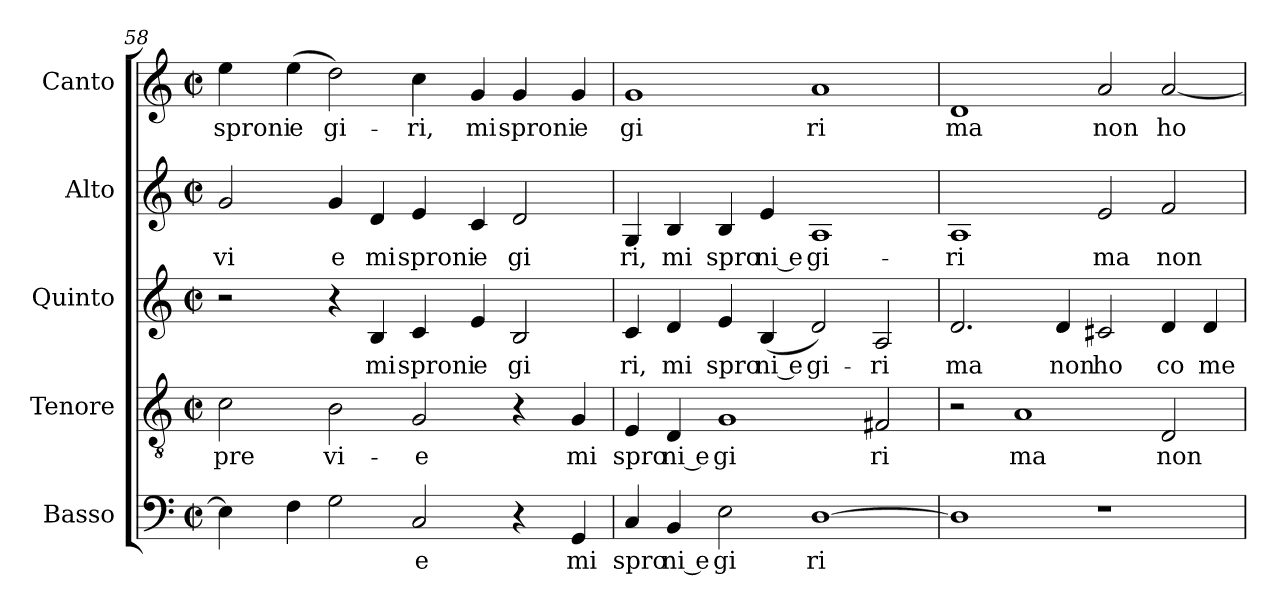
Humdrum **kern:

**kern	**text	**kern	**text	**kern	**text	**kern	**text	**kern	**text
*part5	*part5	*part4	*part4	*part3	*part3	*part2	*part2	*part1	*part1
*staff5	*staff5	*staff4	*staff4	*staff3	*staff3	*staff2	*staff2	*staff1	*staff1
*I"Basso	*	*I"Tenore	*	*I"Quinto	*	*I"Alto	*	*I"Canto	*
*clefF4	*	*clefGv2	*	*clefG2	*	*clefG2	*	*clefG2	*
*M2/2	*	*M2/2	*	*M2/2	*	*M2/2	*	*M2/2	*
*met(c|)	*	*met(c|)	*	*met(c|)	*	*met(c|)	*	*met(c|)	*
=58	=58	=58	=58	=58	=58	=58	=58	=58	=58
!	!	!	!LO:LY:b:cj	!	!	!	!LO:LY:b:cj	!	!LO:LY:b:cj
4E\]	.	2c\	-pre	2r	.	2g/	vi	4ee\	sproni
!	!	!	!	!	!	!	!	!	!LO:LY:b
4F\	.	.	.	.	.	.	.	(<4ee\	e
!	!	!	!LO:LY:b:cj	!	!	!	!LO:LY:b:cj	!	!LO:LY:b:cj
2G\	.	2B\	vi-	4r	.	4g/	e	2dd\)	gi-
!	!	!	!	!	!LO:LY:b:cj	!	!LO:LY:b:cj	!	!
.	.	.	.	4B/	mi	4d/	mi	.	.
!	!LO:LY:b:cj	!	!LO:LY:b:cj	!	!LO:LY:b:cj	!	!LO:LY:b:cj	!	!LO:LY:b:cj
2C/	e	2G/	-e	4c/	sproni	4e/	sproni	4cc\	-ri,
!	!	!	!	!	!LO:LY:b	!	!LO:LY:b	!	!LO:LY:b:cj
.	.	.	.	4e/	e	4c/	e	4g/	mi
!	!	!	!	!	!LO:LY:b:cj	!	!LO:LY:b:cj	!	!LO:LY:b:cj
4r	.	4r	.	2B/	gi	2d/	gi	4g/	sproni
!	!LO:LY:b:cj	!	!LO:LY:b:cj	!	!	!	!	!	!LO:LY:b
4GG/	mi	4G/	mi	.	.	.	.	4g/	e
!!LO:LB:g=z
=59	=59	=59	=59	=59	=59	=59	=59	=59	=59
!	!LO:LY:b:cj	!	!LO:LY:b:cj	!	!LO:LY:b:cj	!	!LO:LY:b:cj	!	!LO:LY:b:cj
4C/	spro	4E/	spro	4c/	ri,	4G/	ri,	1g	gi
!	!LO:LY:b:rj	!	!LO:LY:b:rj	!	!LO:LY:b:cj	!	!LO:LY:b:cj	!	!
4BB/	ni e	4D/	ni e	4d/	mi	4B/	mi	.	.
!	!LO:LY:b:cj	!	!LO:LY:b:cj	!	!LO:LY:b:cj	!	!LO:LY:b:cj	!	!
2E\	gi	1G	gi	4e/	spro	4B/	spro	.	.
!	!	!	!	!	!LO:LY:b:rj	!	!LO:LY:b:rj	!	!
.	.	.	.	(>4B/	ni e	4e/	ni e	.	.
!	!LO:LY:b:cj	!	!	!	!LO:LY:b:cj	!	!LO:LY:b:cj	!	!LO:LY:b:cj
[>1D	ri	.	.	2d/)	gi-	1A	gi-	1a	ri
!	!	!	!LO:LY:b:cj	!	!LO:LY:b:cj	!	!	!	!
.	.	2F#X/	ri	2A/	-ri	.	.	.	.
=60	=60	=60	=60	=60	=60	=60	=60	=60	=60
!	!	!	!	!	!LO:LY:b:cj	!	!LO:LY:b:cj	!	!LO:LY:b:cj
1D]	.	2r	.	2.d/	ma	1A	-ri	1d	ma
!	!	!	!LO:LY:b:cj	!	!	!	!	!	!
.	.	1A	ma	.	.	.	.	.	.
!	!	!	!	!	!LO:LY:b:cj	!	!	!	!
.	.	.	.	4d/	non	.	.	.	.
!	!	!	!	!	!LO:LY:b:cj	!	!LO:LY:b:cj	!	!LO:LY:b:cj
1r	.	.	.	2c#X/	ho	2e/	ma	2a/	non
!	!	!	!LO:LY:b:cj	!	!LO:LY:b:cj	!	!LO:LY:b:cj	!	!LO:LY:b:cj
.	.	2D/	non	4d/	co	2f/	non	[<2a/	ho
!	!	!	!	!	!LO:LY:b:cj	!	!	!	!
.	.	.	.	4d/	me	.	.	.	.
=	=	=	=	=	=	=	=	=	=
*-	*-	*-	*-	*-	*-	*-	*-	*-	*-
